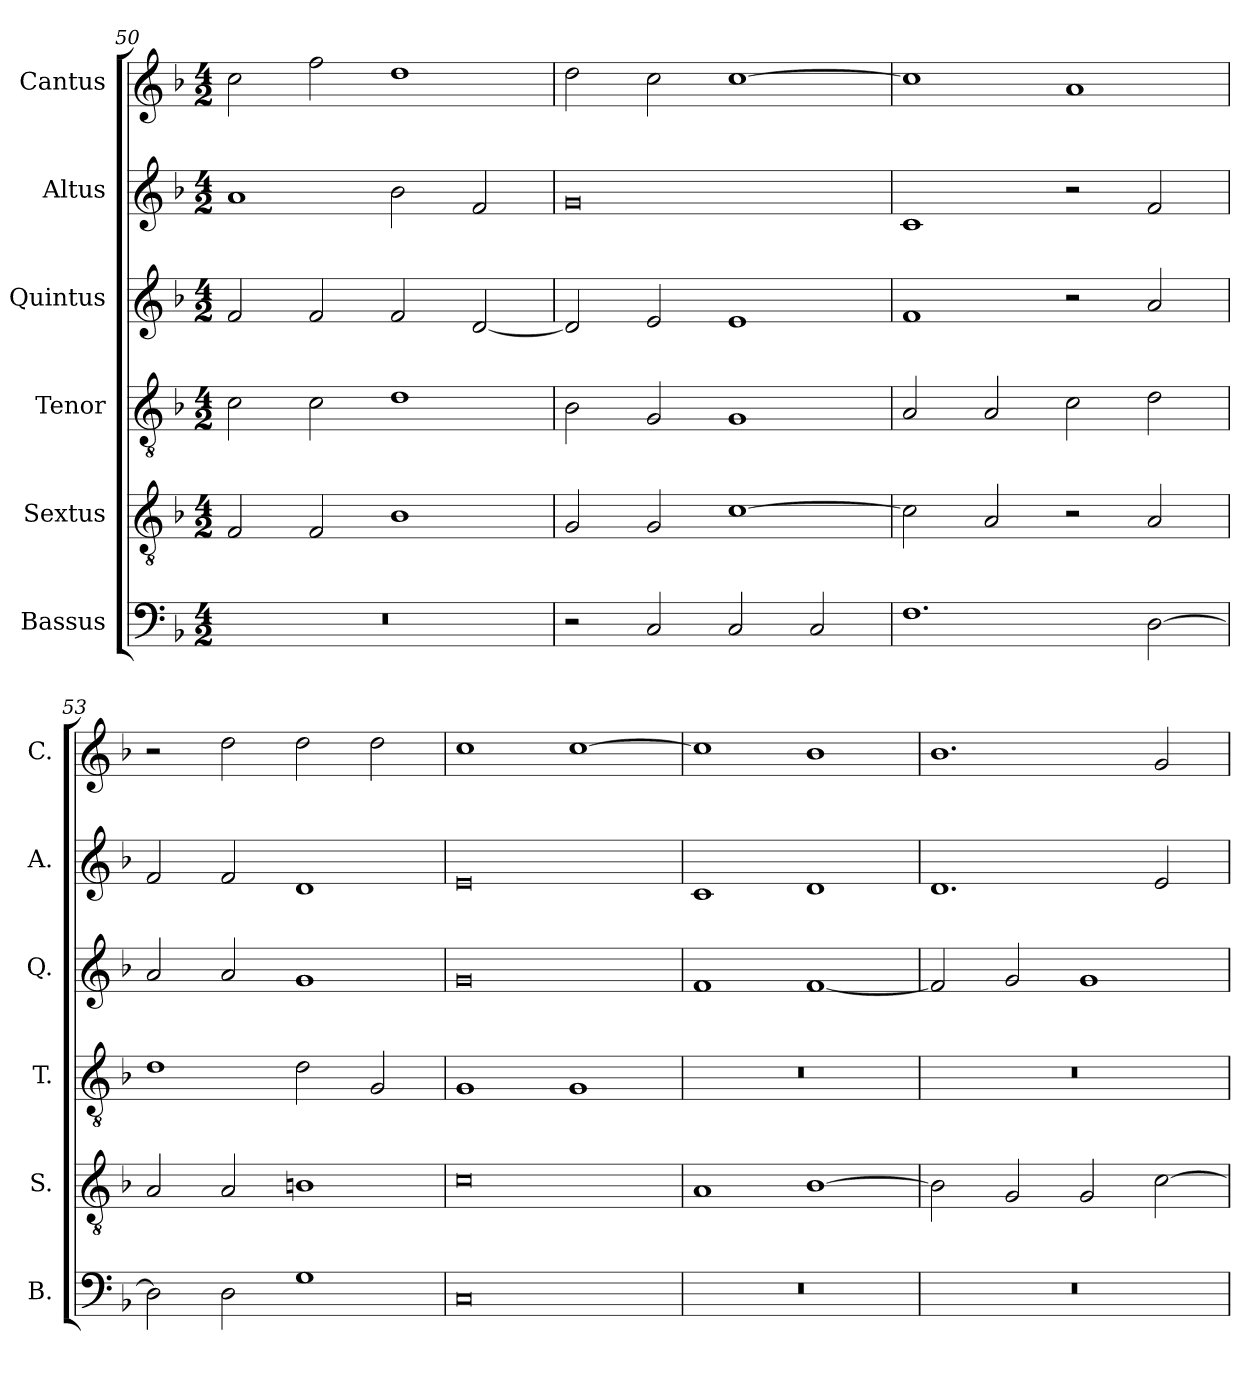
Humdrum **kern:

**kern	**kern	**kern	**kern	**kern	**kern
*part6	*part5	*part4	*part3	*part2	*part1
*staff6	*staff5	*staff4	*staff3	*staff2	*staff1
*I"Bassus	*I"Sextus	*I"Tenor	*I"Quintus	*I"Altus	*I"Cantus
*I'B.	*I'S.	*I'T.	*I'Q.	*I'A.	*I'C.
*clefF4	*clefGv2	*clefGv2	*clefG2	*clefG2	*clefG2
*k[b-]	*k[b-]	*k[b-]	*k[b-]	*k[b-]	*k[b-]
*M4/2	*M4/2	*M4/2	*M4/2	*M4/2	*M4/2
=50	=50	=50	=50	=50	=50
0r	2F/	2c\	2f/	1a	2cc\
.	2F/	2c\	2f/	.	2ff\
.	1B-	1d	2f/	2b-\	1dd
.	.	.	[2d/	2f/	.
=51	=51	=51	=51	=51	=51
2r	2G/	2B-\	2d/]	0g	2dd\
2C/	2G/	2G/	2e/	.	2cc\
2C/	[1c	1G	1e	.	[1cc
2C/	.	.	.	.	.
=52	=52	=52	=52	=52	=52
1.F	2c\]	2A/	1f	1c	1cc]
.	2A/	2A/	.	.	.
.	2r	2c\	2r	2r	1a
[2D\	2A/	2d\	2a/	2f/	.
!!LO:PB:g=z
=53	=53	=53	=53	=53	=53
2D\]	2A/	1d	2a/	2f/	2r
2D\	2A/	.	2a/	2f/	2dd\
1G	1Bn	2d\	1g	1d	2dd\
.	.	2G/	.	.	2dd\
=54	=54	=54	=54	=54	=54
0C	0c	1G	0g	0e	1cc
.	.	1G	.	.	[1cc
=55	=55	=55	=55	=55	=55
0r	1A	0r	1f	1c	1cc]
.	[1B-	.	[1f	1d	1b-
=56	=56	=56	=56	=56	=56
0r	2B-\]	0r	2f/]	1.d	1.b-
.	2G/	.	2g/	.	.
.	2G/	.	1g	.	.
.	[2c\	.	.	2e/	2g/
=	=	=	=	=	=
*-	*-	*-	*-	*-	*-
